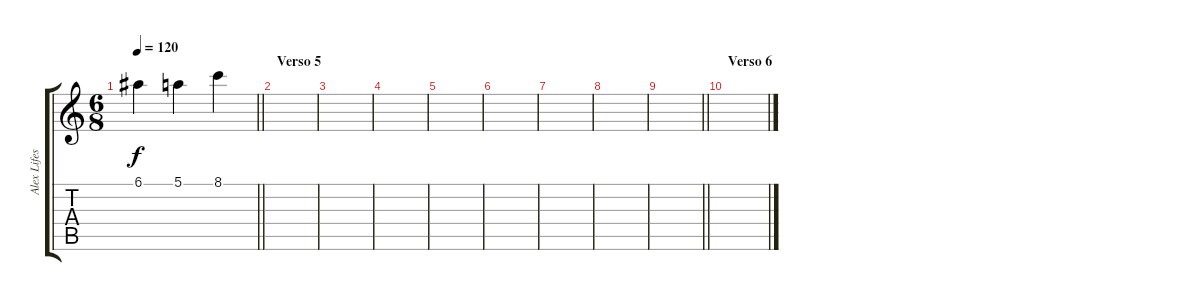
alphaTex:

\track ("Alex Lifeson LIder " "Alex Lifes") {instrument acousticguitarsteel}
\staff {score tabs}
\tuning (E4 B3 G3 D3 A2 E2) {hide}
\ts (6 8)
\tempo 120
\clef g2
\barLineRight lightlight
\ks c
6.1.4{dy f} 5.1.4 8.1.4 |
\section ("" "Verso 5")
|
|
|
|
|
|
|
\barLineRight lightlight
|
\section ("" "Verso 6")
